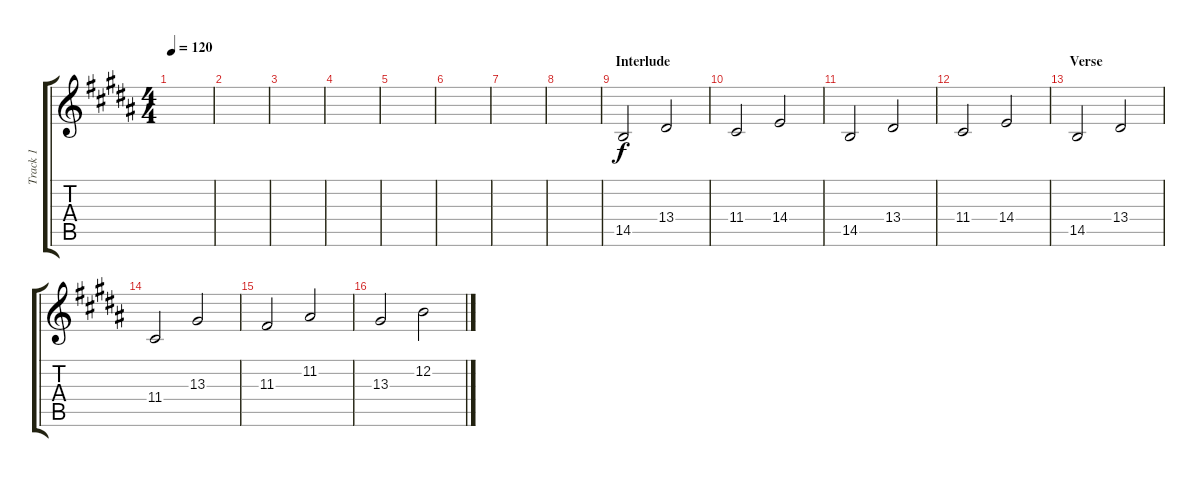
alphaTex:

\track ("Track 1" "Track 1") {instrument pad2warm}
\staff {score tabs}
\tuning (E4 B3 G3 D3 A2 E2) {hide}
\ts (4 4)
\tempo 120
\clef g2
\ks b
|
|
|
|
|
|
|
|
\section ("" "Interlude")
14.5.2 13.4.2 |
11.4.2 14.4.2 |
14.5.2 13.4.2 |
11.4.2 14.4.2 |
\section ("" "Verse")
14.5.2 13.4.2 |
11.4.2 13.3.2 |
11.3.2 11.2.2 |
13.3.2 12.2.2
